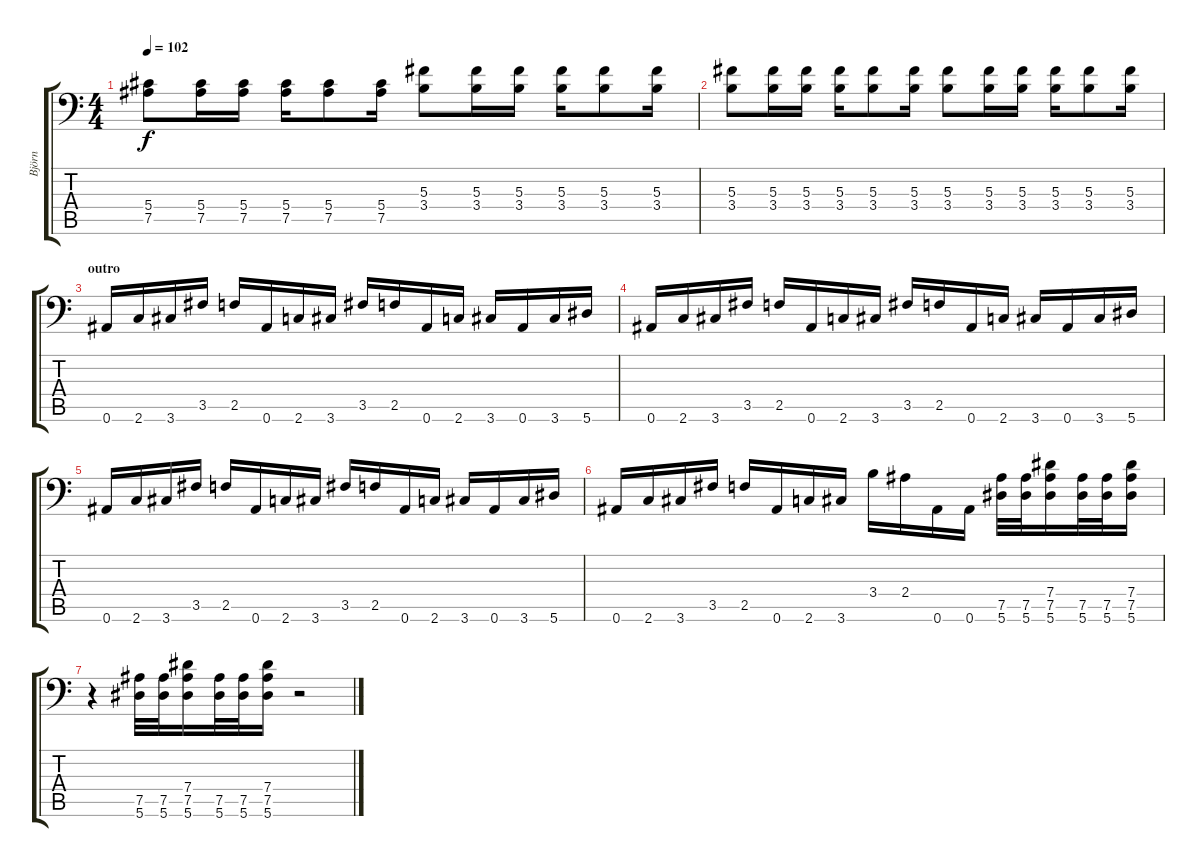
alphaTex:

\track ("Björn" "Björn") {instrument distortionguitar}
\staff {score tabs}
\tuning (Bb3 F3 Db3 Ab2 Eb2 Bb1) {hide}
\ts (4 4)
\tempo 102
\clef f4
\ks c
(5.4 7.5).8{dy f} (5.4 7.5).16 (5.4 7.5).16 (5.4 7.5).16 (5.4 7.5).8 (5.4 7.5).16 (5.3 3.4).8 (5.3 3.4).16 (5.3 3.4).16 (5.3 3.4).16 (5.3 3.4).8 (5.3 3.4).16 |
(5.3 3.4).8 (5.3 3.4).16 (5.3 3.4).16 (5.3 3.4).16 (5.3 3.4).8 (5.3 3.4).16 (5.3 3.4).8 (5.3 3.4).16 (5.3 3.4).16 (5.3 3.4).16 (5.3 3.4).8 (5.3 3.4).16 |
\section ("" "outro")
0.6.16 2.6.16 3.6.16 3.5.16 2.5.16 0.6.16 2.6.16 3.6.16 3.5.16 2.5.16 0.6.16 2.6.16 3.6.16 0.6.16 3.6.16 5.6.16 |
0.6.16 2.6.16 3.6.16 3.5.16 2.5.16 0.6.16 2.6.16 3.6.16 3.5.16 2.5.16 0.6.16 2.6.16 3.6.16 0.6.16 3.6.16 5.6.16 |
0.6.16 2.6.16 3.6.16 3.5.16 2.5.16 0.6.16 2.6.16 3.6.16 3.5.16 2.5.16 0.6.16 2.6.16 3.6.16 0.6.16 3.6.16 5.6.16 |
0.6.16 2.6.16 3.6.16 3.5.16 2.5.16 0.6.16 2.6.16 3.6.16 3.4.16 2.4.16 0.6.16 0.6.16 (7.5 5.6).32 (7.5 5.6).32 (7.4 7.5 5.6).16 (7.5 5.6).32 (7.5 5.6).32 (7.4 7.5 5.6).16 |
r.4 (7.5 5.6).32 (7.5 5.6).32 (7.4 7.5 5.6).16 (7.5 5.6).32 (7.5 5.6).32 (7.4 7.5 5.6).16 r.2
